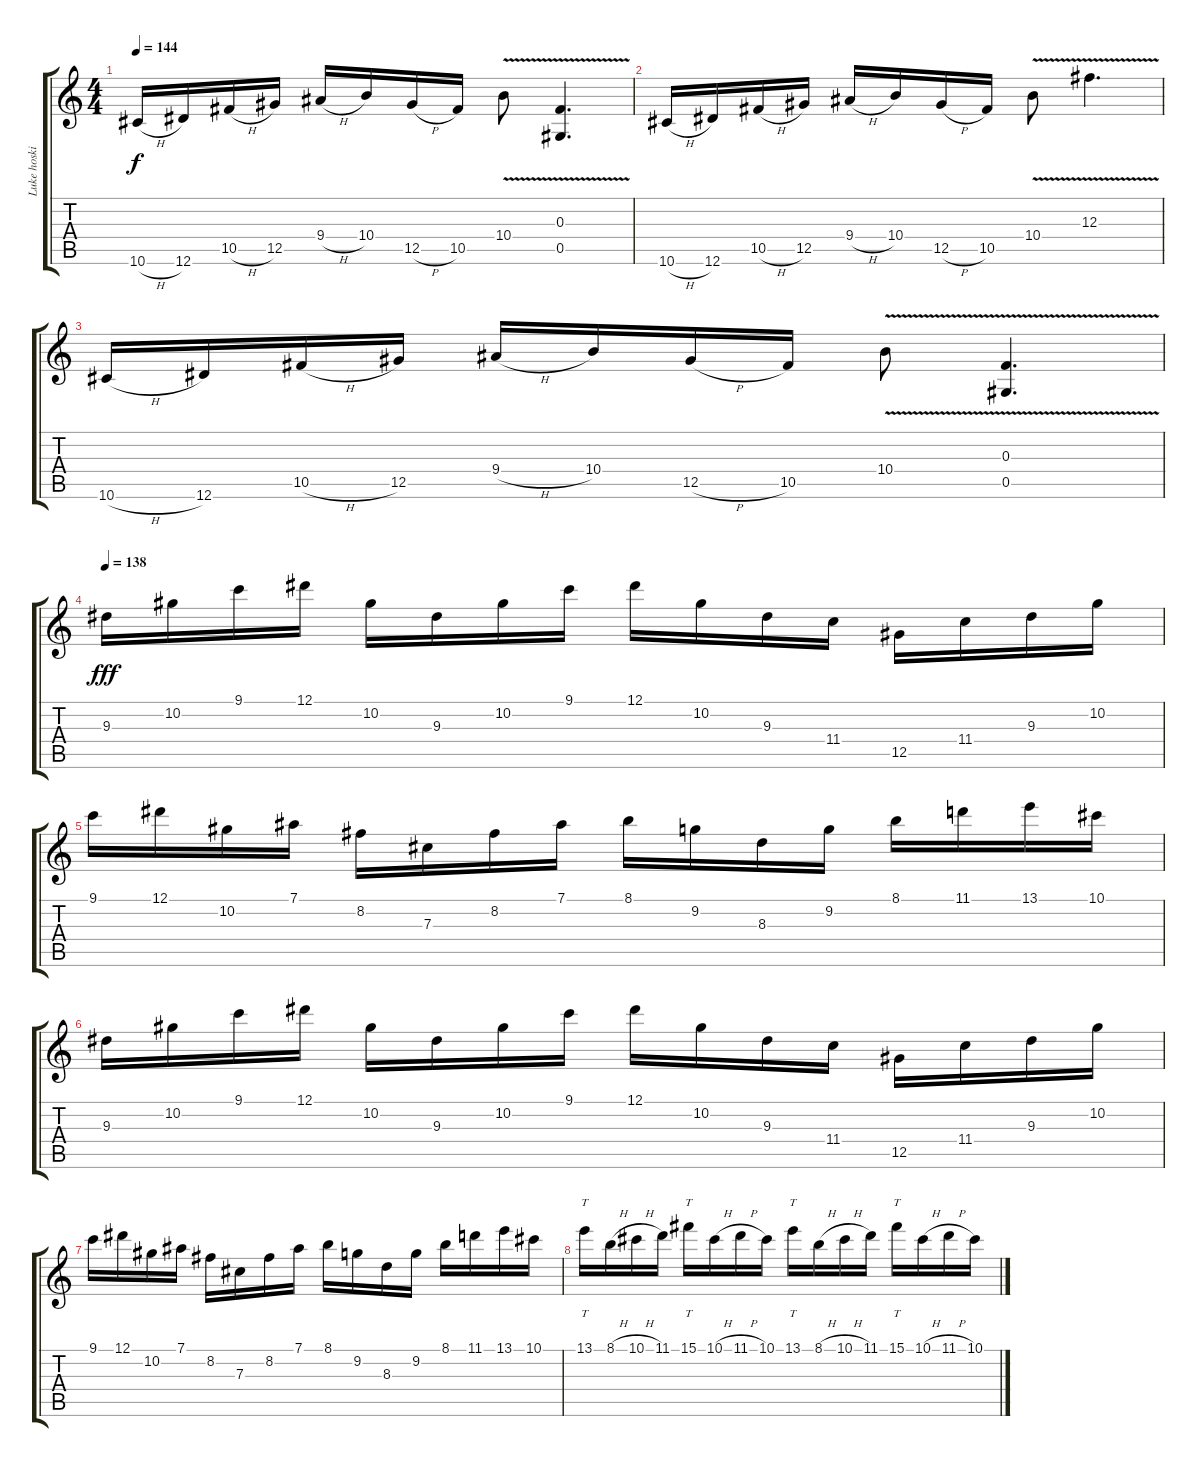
\track ("Luke hoskin" "Luke hoski") {solo instrument distortionguitar}
\staff {score tabs}
\tuning (Eb4 Bb3 Gb3 Db3 Ab2 Eb2) {hide}
\ts (4 4)
\tempo 144
\clef g2
\ks c
10.6{h}.16{dy f} 12.6.16 10.5{h}.16 12.5.16 9.4{h}.16 10.4.16 12.5{h}.16 10.5.16 10.4{v}.8 (0.3{v} 0.5{v}).4{d} |
10.6{h}.16 12.6.16 10.5{h}.16 12.5.16 9.4{h}.16 10.4.16 12.5{h}.16 10.5.16 10.4{v}.8 12.3{v}.4{d} |
10.6{h}.16 12.6.16 10.5{h}.16 12.5.16 9.4{h}.16 10.4.16 12.5{h}.16 10.5.16 10.4{v}.8 (0.3{v} 0.5{v}).4{d} |
\tempo 138
9.3.16{dy fff} 10.2.16 9.1.16 12.1.16 10.2.16 9.3.16 10.2.16 9.1.16 12.1.16 10.2.16 9.3.16 11.4.16 12.5.16 11.4.16 9.3.16 10.2.16 |
9.1.16 12.1.16 10.2.16 7.1.16 8.2.16 7.3.16 8.2.16 7.1.16 8.1.16 9.2.16 8.3.16 9.2.16 8.1.16 11.1.16 13.1.16 10.1.16 |
9.3.16 10.2.16 9.1.16 12.1.16 10.2.16 9.3.16 10.2.16 9.1.16 12.1.16 10.2.16 9.3.16 11.4.16 12.5.16 11.4.16 9.3.16 10.2.16 |
9.1.16 12.1.16 10.2.16 7.1.16 8.2.16 7.3.16 8.2.16 7.1.16 8.1.16 9.2.16 8.3.16 9.2.16 8.1.16 11.1.16 13.1.16 10.1.16 |
13.1.16{tt} 8.1{h}.16 10.1{h}.16 11.1.16 15.1.16{tt} 10.1{h}.16 11.1{h}.16 10.1.16 13.1.16{tt} 8.1{h}.16 10.1{h}.16 11.1.16 15.1.16{tt} 10.1{h}.16 11.1{h}.16 10.1.16
